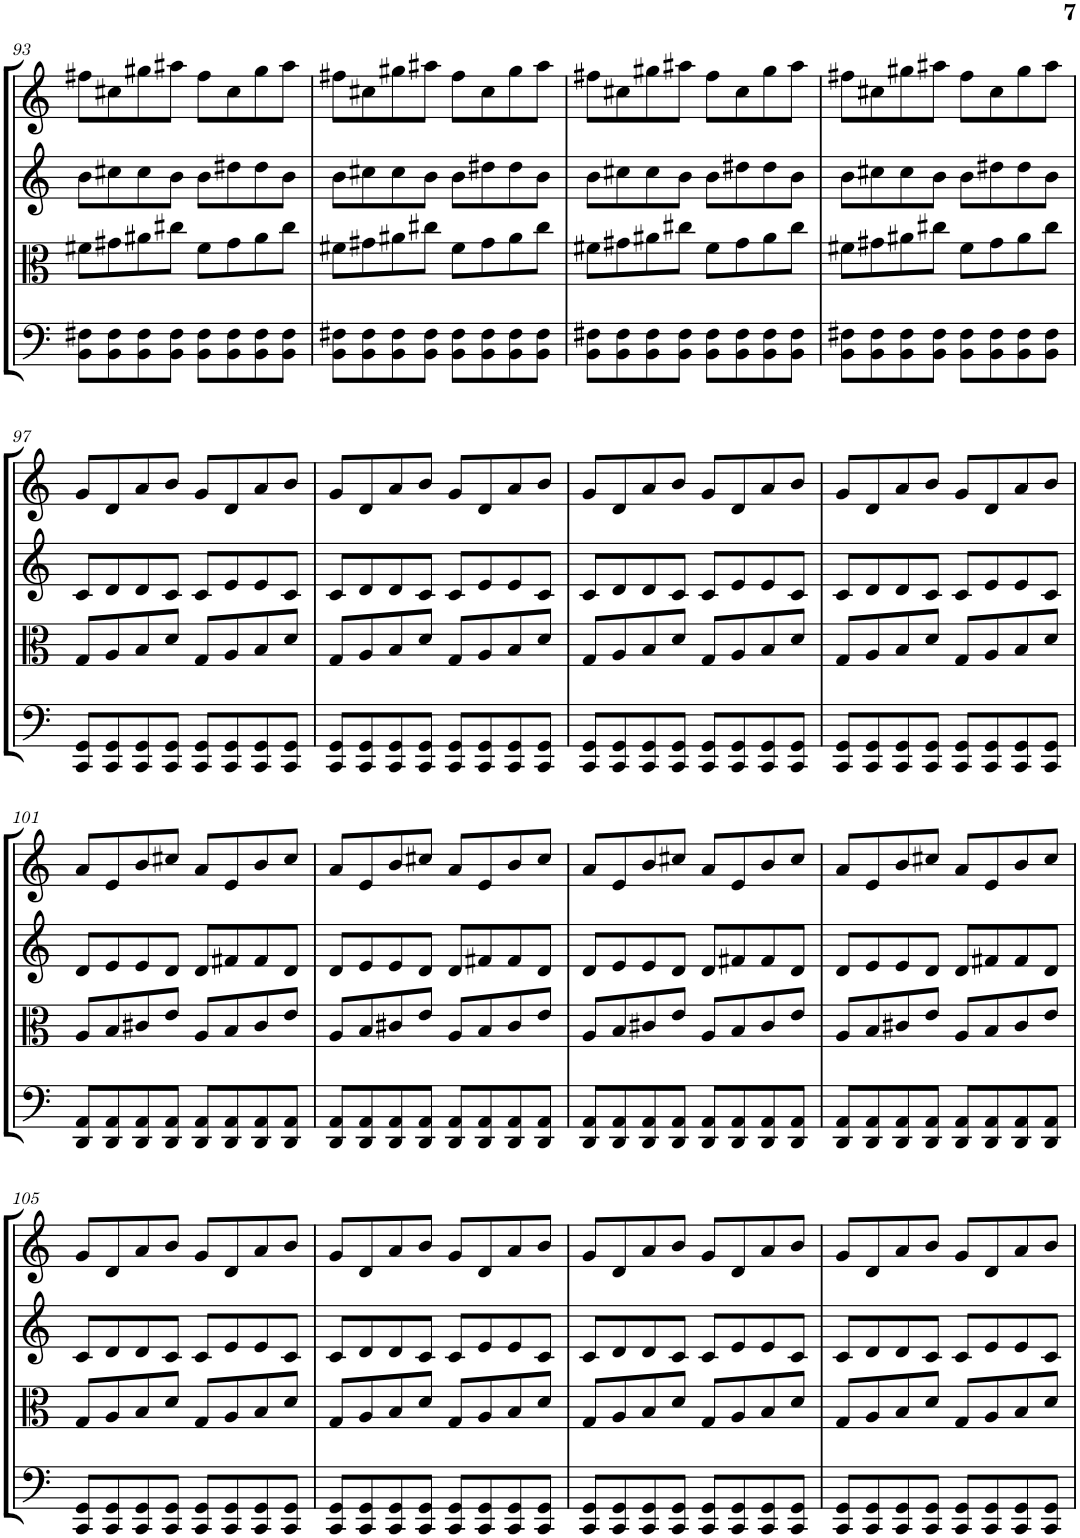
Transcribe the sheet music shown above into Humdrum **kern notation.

**kern	**kern	**kern	**kern
*part4	*part3	*part2	*part1
*staff4	*staff3	*staff2	*staff1
*I"Violoncello	*I"Viola	*I"Violin II	*I"Violin I
*I'Vc	*I'Vla	*I'Vln	*I'Vln
!!LO:PB:g=z
*clefF4	*clefC3	*clefG2	*clefG2
*k[]	*k[]	*k[]	*k[]
*M4/4	*M4/4	*M4/4	*M4/4
=93	=93	=93	=93
8BB\ 8F#X\L	8f#X\L	8b\L	8ff#X\L
8BB\ 8F#\	8g#X\	8cc#X\	8cc#X\
8BB\ 8F#\	8a#X\	8cc#\	8gg#X\
8BB\ 8F#\J	8cc#X\J	8b\J	8aa#X\J
8BB\ 8F#\L	8f#\L	8b\L	8ff#\L
8BB\ 8F#\	8g#\	8dd#X\	8cc#\
8BB\ 8F#\	8a#\	8dd#\	8gg#\
8BB\ 8F#\J	8cc#\J	8b\J	8aa#\J
=94	=94	=94	=94
8BB\ 8F#X\L	8f#X\L	8b\L	8ff#X\L
8BB\ 8F#\	8g#X\	8cc#X\	8cc#X\
8BB\ 8F#\	8a#X\	8cc#\	8gg#X\
8BB\ 8F#\J	8cc#X\J	8b\J	8aa#X\J
8BB\ 8F#\L	8f#\L	8b\L	8ff#\L
8BB\ 8F#\	8g#\	8dd#X\	8cc#\
8BB\ 8F#\	8a#\	8dd#\	8gg#\
8BB\ 8F#\J	8cc#\J	8b\J	8aa#\J
=95	=95	=95	=95
8BB\ 8F#X\L	8f#X\L	8b\L	8ff#X\L
8BB\ 8F#\	8g#X\	8cc#X\	8cc#X\
8BB\ 8F#\	8a#X\	8cc#\	8gg#X\
8BB\ 8F#\J	8cc#X\J	8b\J	8aa#X\J
8BB\ 8F#\L	8f#\L	8b\L	8ff#\L
8BB\ 8F#\	8g#\	8dd#X\	8cc#\
8BB\ 8F#\	8a#\	8dd#\	8gg#\
8BB\ 8F#\J	8cc#\J	8b\J	8aa#\J
=96	=96	=96	=96
8BB\ 8F#X\L	8f#X\L	8b\L	8ff#X\L
8BB\ 8F#\	8g#X\	8cc#X\	8cc#X\
8BB\ 8F#\	8a#X\	8cc#\	8gg#X\
8BB\ 8F#\J	8cc#X\J	8b\J	8aa#X\J
8BB\ 8F#\L	8f#\L	8b\L	8ff#\L
8BB\ 8F#\	8g#\	8dd#X\	8cc#\
8BB\ 8F#\	8a#\	8dd#\	8gg#\
8BB\ 8F#\J	8cc#\J	8b\J	8aa#\J
!!LO:LB:g=z
=97	=97	=97	=97
8CC/ 8GG/L	8G/L	8c/L	8g/L
8CC/ 8GG/	8A/	8d/	8d/
8CC/ 8GG/	8B/	8d/	8a/
8CC/ 8GG/J	8d/J	8c/J	8b/J
8CC/ 8GG/L	8G/L	8c/L	8g/L
8CC/ 8GG/	8A/	8e/	8d/
8CC/ 8GG/	8B/	8e/	8a/
8CC/ 8GG/J	8d/J	8c/J	8b/J
=98	=98	=98	=98
8CC/ 8GG/L	8G/L	8c/L	8g/L
8CC/ 8GG/	8A/	8d/	8d/
8CC/ 8GG/	8B/	8d/	8a/
8CC/ 8GG/J	8d/J	8c/J	8b/J
8CC/ 8GG/L	8G/L	8c/L	8g/L
8CC/ 8GG/	8A/	8e/	8d/
8CC/ 8GG/	8B/	8e/	8a/
8CC/ 8GG/J	8d/J	8c/J	8b/J
=99	=99	=99	=99
8CC/ 8GG/L	8G/L	8c/L	8g/L
8CC/ 8GG/	8A/	8d/	8d/
8CC/ 8GG/	8B/	8d/	8a/
8CC/ 8GG/J	8d/J	8c/J	8b/J
8CC/ 8GG/L	8G/L	8c/L	8g/L
8CC/ 8GG/	8A/	8e/	8d/
8CC/ 8GG/	8B/	8e/	8a/
8CC/ 8GG/J	8d/J	8c/J	8b/J
=100	=100	=100	=100
8CC/ 8GG/L	8G/L	8c/L	8g/L
8CC/ 8GG/	8A/	8d/	8d/
8CC/ 8GG/	8B/	8d/	8a/
8CC/ 8GG/J	8d/J	8c/J	8b/J
8CC/ 8GG/L	8G/L	8c/L	8g/L
8CC/ 8GG/	8A/	8e/	8d/
8CC/ 8GG/	8B/	8e/	8a/
8CC/ 8GG/J	8d/J	8c/J	8b/J
!!LO:LB:g=z
=101	=101	=101	=101
8DD/ 8AA/L	8A/L	8d/L	8a/L
8DD/ 8AA/	8B/	8e/	8e/
8DD/ 8AA/	8c#X/	8e/	8b/
8DD/ 8AA/J	8e/J	8d/J	8cc#X/J
8DD/ 8AA/L	8A/L	8d/L	8a/L
8DD/ 8AA/	8B/	8f#X/	8e/
8DD/ 8AA/	8c#/	8f#/	8b/
8DD/ 8AA/J	8e/J	8d/J	8cc#/J
=102	=102	=102	=102
8DD/ 8AA/L	8A/L	8d/L	8a/L
8DD/ 8AA/	8B/	8e/	8e/
8DD/ 8AA/	8c#X/	8e/	8b/
8DD/ 8AA/J	8e/J	8d/J	8cc#X/J
8DD/ 8AA/L	8A/L	8d/L	8a/L
8DD/ 8AA/	8B/	8f#X/	8e/
8DD/ 8AA/	8c#/	8f#/	8b/
8DD/ 8AA/J	8e/J	8d/J	8cc#/J
=103	=103	=103	=103
8DD/ 8AA/L	8A/L	8d/L	8a/L
8DD/ 8AA/	8B/	8e/	8e/
8DD/ 8AA/	8c#X/	8e/	8b/
8DD/ 8AA/J	8e/J	8d/J	8cc#X/J
8DD/ 8AA/L	8A/L	8d/L	8a/L
8DD/ 8AA/	8B/	8f#X/	8e/
8DD/ 8AA/	8c#/	8f#/	8b/
8DD/ 8AA/J	8e/J	8d/J	8cc#/J
=104	=104	=104	=104
8DD/ 8AA/L	8A/L	8d/L	8a/L
8DD/ 8AA/	8B/	8e/	8e/
8DD/ 8AA/	8c#X/	8e/	8b/
8DD/ 8AA/J	8e/J	8d/J	8cc#X/J
8DD/ 8AA/L	8A/L	8d/L	8a/L
8DD/ 8AA/	8B/	8f#X/	8e/
8DD/ 8AA/	8c#/	8f#/	8b/
8DD/ 8AA/J	8e/J	8d/J	8cc#/J
!!LO:LB:g=z
=105	=105	=105	=105
8CC/ 8GG/L	8G/L	8c/L	8g/L
8CC/ 8GG/	8A/	8d/	8d/
8CC/ 8GG/	8B/	8d/	8a/
8CC/ 8GG/J	8d/J	8c/J	8b/J
8CC/ 8GG/L	8G/L	8c/L	8g/L
8CC/ 8GG/	8A/	8e/	8d/
8CC/ 8GG/	8B/	8e/	8a/
8CC/ 8GG/J	8d/J	8c/J	8b/J
=106	=106	=106	=106
8CC/ 8GG/L	8G/L	8c/L	8g/L
8CC/ 8GG/	8A/	8d/	8d/
8CC/ 8GG/	8B/	8d/	8a/
8CC/ 8GG/J	8d/J	8c/J	8b/J
8CC/ 8GG/L	8G/L	8c/L	8g/L
8CC/ 8GG/	8A/	8e/	8d/
8CC/ 8GG/	8B/	8e/	8a/
8CC/ 8GG/J	8d/J	8c/J	8b/J
=107	=107	=107	=107
8CC/ 8GG/L	8G/L	8c/L	8g/L
8CC/ 8GG/	8A/	8d/	8d/
8CC/ 8GG/	8B/	8d/	8a/
8CC/ 8GG/J	8d/J	8c/J	8b/J
8CC/ 8GG/L	8G/L	8c/L	8g/L
8CC/ 8GG/	8A/	8e/	8d/
8CC/ 8GG/	8B/	8e/	8a/
8CC/ 8GG/J	8d/J	8c/J	8b/J
=108	=108	=108	=108
8CC/ 8GG/L	8G/L	8c/L	8g/L
8CC/ 8GG/	8A/	8d/	8d/
8CC/ 8GG/	8B/	8d/	8a/
8CC/ 8GG/J	8d/J	8c/J	8b/J
8CC/ 8GG/L	8G/L	8c/L	8g/L
8CC/ 8GG/	8A/	8e/	8d/
8CC/ 8GG/	8B/	8e/	8a/
8CC/ 8GG/J	8d/J	8c/J	8b/J
=	=	=	=
*-	*-	*-	*-
